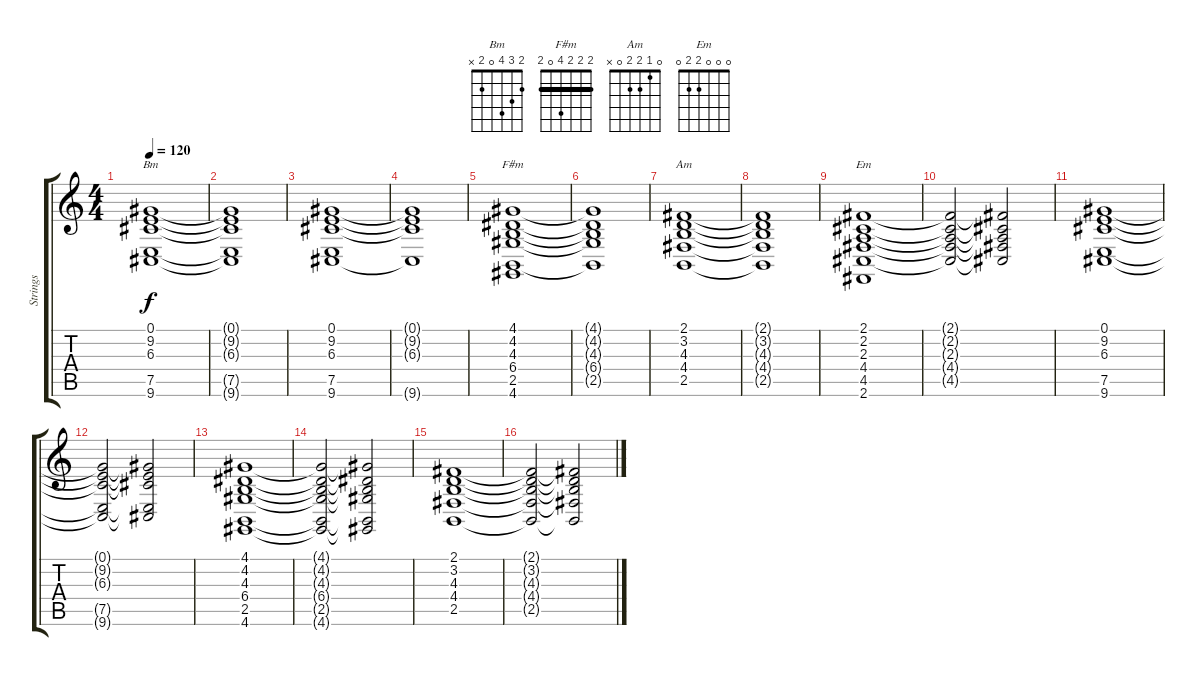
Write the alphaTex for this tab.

\track ("Strings" "Strings") {instrument synthstrings2}
\staff {score tabs}
\tuning (E4 B3 G3 D3 A2 E2) {hide}
\chord ("Bm" 2 3 4 0 2 x)
\chord ("F#m" 2 2 2 4 0 2) {barre 2}
\chord ("Am" 0 1 2 2 0 x)
\chord ("Em" 0 0 0 2 2 0)
\ts (4 4)
\tempo 120
\clef g2
\ks c
(0.1 9.2 6.3 7.5 9.6).1{ch "Bm" dy f volume 12} |
(0.1{t} 9.2{t} 6.3{t} 7.5{t} 9.6{t}).1 |
(0.1 9.2 6.3 7.5 9.6).1{volume 12 instrument synthstrings2} |
(0.1{t} 9.2{t} 6.3{t} 9.6{t}).1 |
(4.1 4.2 4.3 6.4 2.5 4.6).1{ch "F#m"} |
(4.1{t} 4.2{t} 4.3{t} 6.4{t} 2.5{t}).1 |
(2.1 3.2 4.3 4.4 2.5).1{ch "Am"} |
(2.1{t} 3.2{t} 4.3{t} 4.4{t} 2.5{t}).1 |
(2.1 2.2 2.3 4.4 4.5 2.6).1{ch "Em" volume 9} |
(2.1{t} 2.2{t} 2.3{t} 4.4{t} 4.5{t}).2 (2.1{t} 2.2{t} 2.3{t} 4.4{t} 4.5{t}).2 |
(0.1 9.2 6.3 7.5 9.6).1 |
(0.1{t} 9.2{t} 6.3{t} 7.5{t} 9.6{t}).2 (0.1{t} 9.2{t} 6.3{t} 7.5{t} 9.6{t}).2 |
(4.1 4.2 4.3 6.4 2.5 4.6).1 |
(4.1{t} 4.2{t} 4.3{t} 6.4{t} 2.5{t} 4.6{t}).2 (4.1{t} 4.2{t} 4.3{t} 6.4{t} 2.5{t} 4.6{t}).2 |
(2.1 3.2 4.3 4.4 2.5).1 |
(2.1{t} 3.2{t} 4.3{t} 4.4{t} 2.5{t}).2 (2.1{t} 3.2{t} 4.3{t} 4.4{t} 2.5{t}).2
